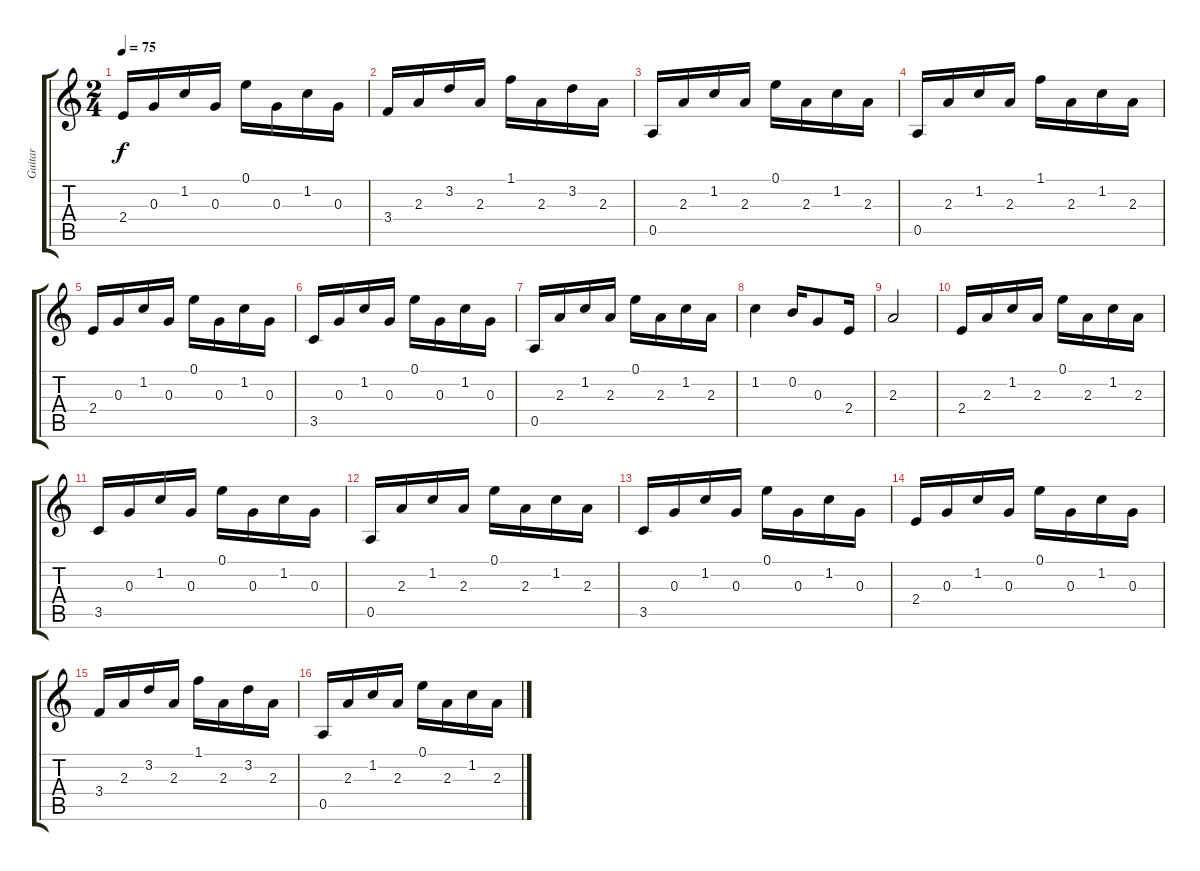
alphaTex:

\track ("Guitar" "Guitar") {instrument acousticguitarnylon}
\staff {score tabs}
\tuning (E4 B3 G3 D3 A2 E2) {hide}
\ts (2 4)
\tempo 75
\clef g2
\ks c
2.4.16{dy f} 0.3.16 1.2.16 0.3.16 0.1.16 0.3.16 1.2.16 0.3.16 |
3.4.16 2.3.16 3.2.16 2.3.16 1.1.16 2.3.16 3.2.16 2.3.16 |
0.5.16 2.3.16 1.2.16 2.3.16 0.1.16 2.3.16 1.2.16 2.3.16 |
0.5.16 2.3.16 1.2.16 2.3.16 1.1.16 2.3.16 1.2.16 2.3.16 |
2.4.16 0.3.16 1.2.16 0.3.16 0.1.16 0.3.16 1.2.16 0.3.16 |
3.5.16 0.3.16 1.2.16 0.3.16 0.1.16 0.3.16 1.2.16 0.3.16 |
0.5.16 2.3.16 1.2.16 2.3.16 0.1.16 2.3.16 1.2.16 2.3.16 |
1.2.4 0.2.16 0.3.8 2.4.16 |
2.3.2 |
2.4.16 2.3.16 1.2.16 2.3.16 0.1.16 2.3.16 1.2.16 2.3.16 |
3.5.16 0.3.16 1.2.16 0.3.16 0.1.16 0.3.16 1.2.16 0.3.16 |
0.5.16 2.3.16 1.2.16 2.3.16 0.1.16 2.3.16 1.2.16 2.3.16 |
3.5.16 0.3.16 1.2.16 0.3.16 0.1.16 0.3.16 1.2.16 0.3.16 |
2.4.16 0.3.16 1.2.16 0.3.16 0.1.16 0.3.16 1.2.16 0.3.16 |
3.4.16 2.3.16 3.2.16 2.3.16 1.1.16 2.3.16 3.2.16 2.3.16 |
0.5.16 2.3.16 1.2.16 2.3.16 0.1.16 2.3.16 1.2.16 2.3.16
